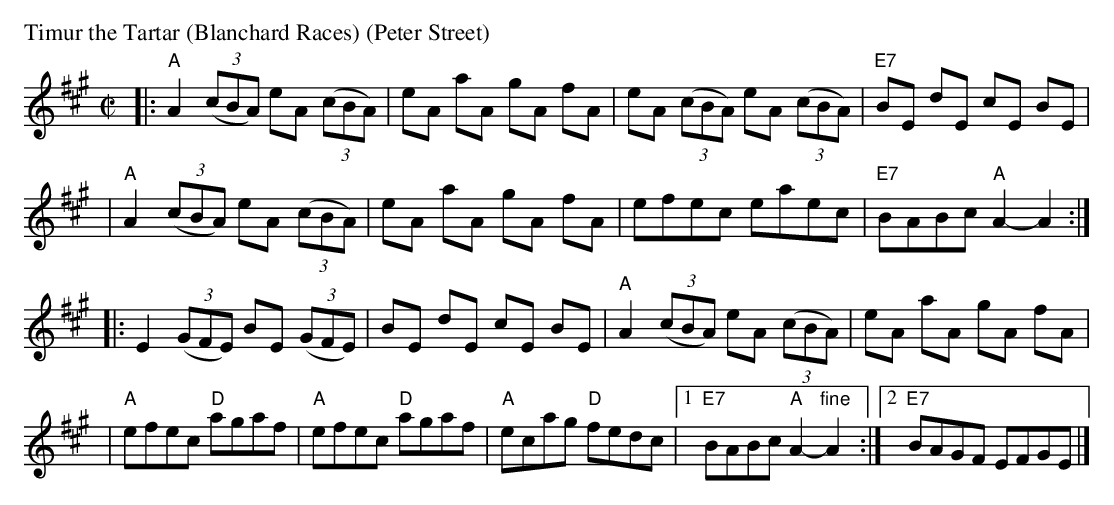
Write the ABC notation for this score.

X:1
P: Timur the Tartar (Blanchard Races) (Peter Street)
M: C|
L: 1/8
K: A
|: "A"A2 ((3cBA) eA ((3cBA) | eA aA gA fA \
|  eA ((3cBA) eA ((3cBA) | "E7"BE dE cE BE |
| "A"A2 ((3cBA) eA ((3cBA) | eA aA gA fA \
| efec eaec | "E7"BABc "A"A2-A2 :|
|: E2 ((3GFE) BE ((3GFE) | BE dE cE BE \
| "A"A2 ((3cBA) eA ((3cBA) | eA aA gA fA |
| "A"efec "D"agaf | "A"efec "D"agaf \
| "A"ecag "D"fedc |1 "E7"BABc "A"A2-"fine"A2 :|2 "E7"BAGF EFGE |]
